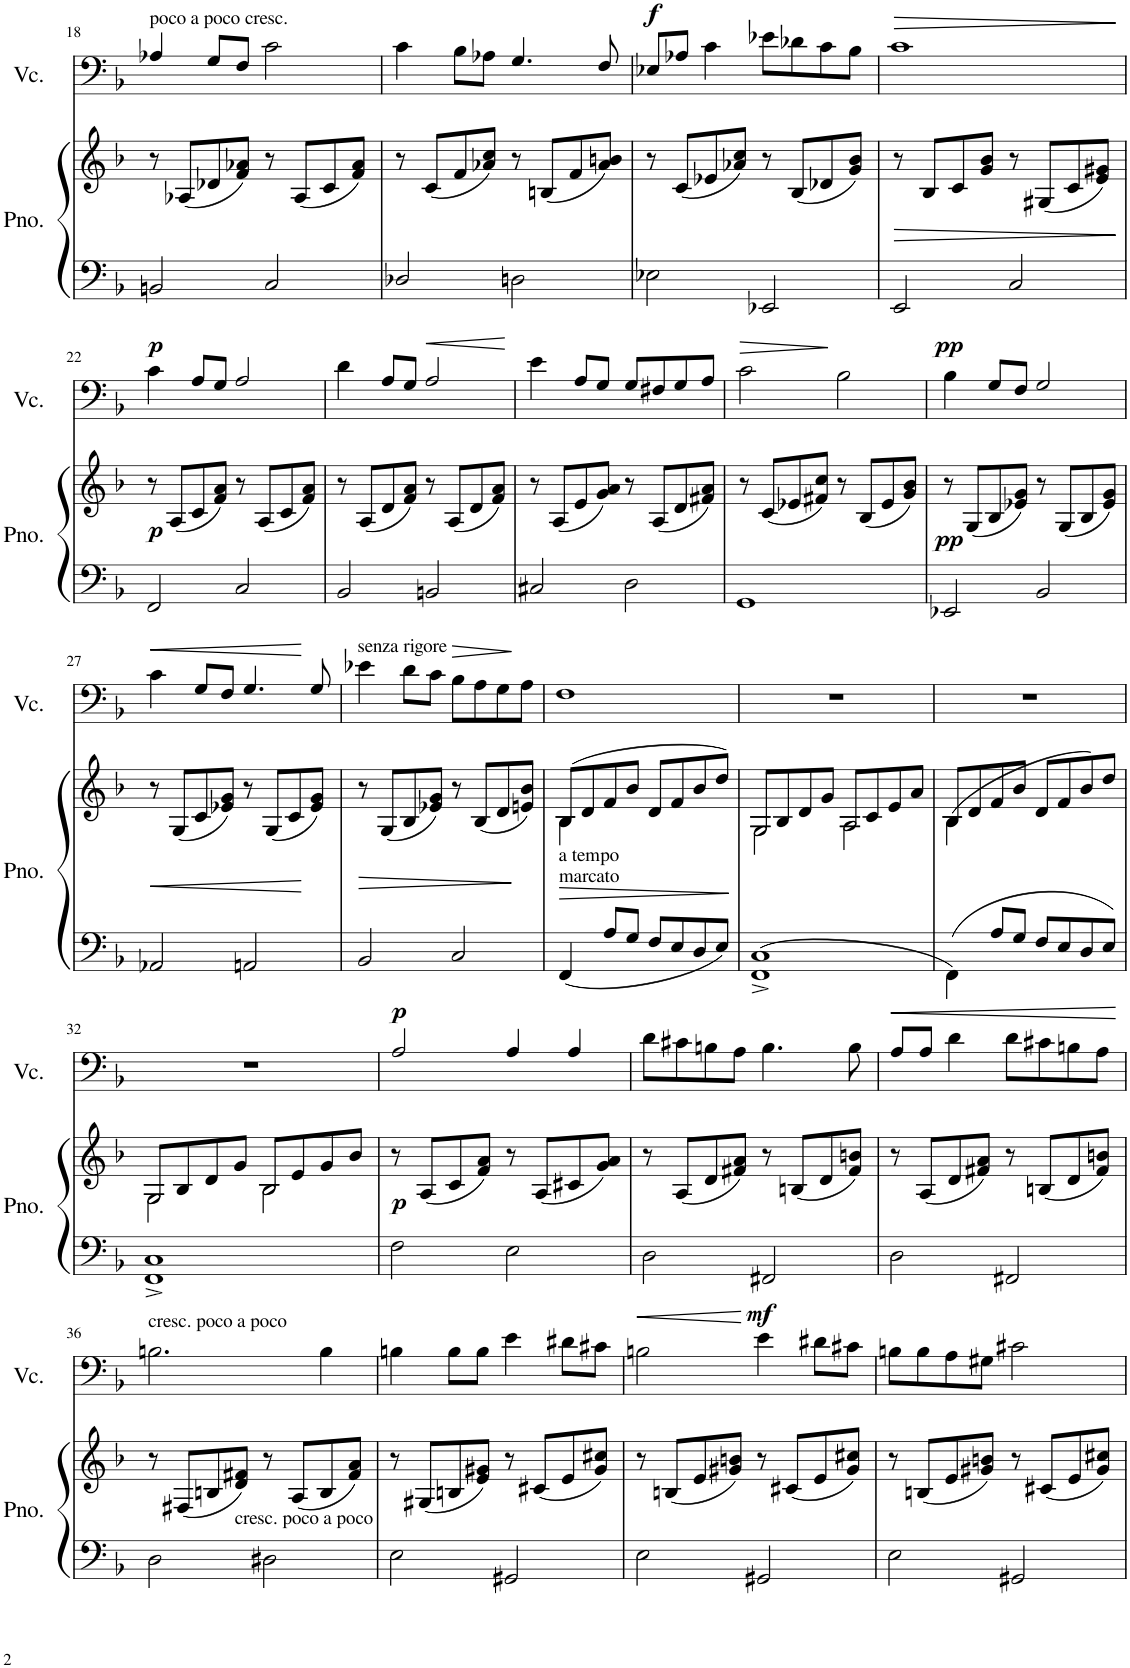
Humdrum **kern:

**kern	**kern	**dynam	**kern	**dynam
*part2	*part2	*part2	*part1	*part1
*staff3	*staff2	*staff2/3	*staff1	*staff1
*I"ピアノ	*	*	*I"Cello	*
!!LO:PB:g=z
*clefF4	*clefG2	*	*clefF4	*
*k[b-]	*k[b-]	*	*k[b-]	*
*M4/4	*M4/4	*	*M4/4	*
*met(c)	*met(c)	*	*met(c)	*
=18	=18	=18	=18	=18
!	!	!	!LO:TX:a:t=poco a poco cresc.	!
2BBn/	8r	.	4A-X/	.
.	(<8A-X/L	.	.	.
.	8d-X/	.	8G/L	.
.	8f/ 8a-X/J)	.	8F/J	.
2C/	8r	.	2c\	.
.	(<8A-/L	.	.	.
.	8c/	.	.	.
.	8f/ 8a-/J)	.	.	.
=19	=19	=19	=19	=19
2D-X/	8r	.	4c\	.
.	(<8c/L	.	.	.
.	8f/	.	8B-\L	.
.	8a-X/ 8cc/J)	.	8A-X\J	.
2Dn\	8r	.	4.G/	.
.	(<8Bn/L	.	.	.
.	8f/	.	.	.
.	8a-/ 8bn/J)	.	8F/	.
=20	=20	=20	=20	=20
!	!	!	!	!LO:DY:a
2E-X\	8r	.	8E-X/L	f
.	(<8c/L	.	8A-X/J	.
.	8e-X/	.	4c\	.
.	8a-X/ 8cc/J)	.	.	.
2EE-X/	8r	.	8e-X\L	.
.	(8B-/L	.	8d-X\	.
.	8d-X/	.	8c\	.
.	8g/ 8b-/J)	.	8B-\J	.
=21	=21	=21	=21	=21
!	!	!	!	!LO:HP:b
2EE/	8r	.	1c	>
.	8B-/L	.	.	.
.	8c/	.	.	.
.	8g/ 8b-/J	.	.	.
2C/	8r	.	.	.
.	(8G#X/L	.	.	.
.	8c/	.	.	.
.	8e/ 8g#X/J)	.	.	.
.	.	.	.	]
!!LO:LB:g=z
=22	=22	=22	=22	=22
!	!	!LO:DY:b	!	!LO:DY:a
2FF/	8r	p	4c\	p
.	(<8A/L	.	.	.
.	8c/	.	8A/L	.
.	8f/ 8a/J)	.	8G/J	.
2C/	8r	.	2A/	.
.	(<8A/L	.	.	.
.	8c/	.	.	.
.	8f/ 8a/J)	.	.	.
=23	=23	=23	=23	=23
2BB-/	8r	.	4d\	.
.	(<8A/L	.	.	.
.	8d/	.	8A/L	.
.	8f/ 8a/J)	.	8G/J	.
!	!	!	!	!LO:HP:b
2BBn/	8r	.	2A/	<
.	(<8A/L	.	.	.
.	8d/	.	.	.
.	8f/ 8a/J)	.	.	.
.	.	.	.	[
=24	=24	=24	=24	=24
2C#X/	8r	.	4e\	.
.	(<8A/L	.	.	.
.	8e/	.	8A/L	.
.	8g/ 8a/J)	.	8G/J	.
2D\	8r	.	8G/L	.
.	(<8A/L	.	8F#X/	.
.	8d/	.	8G/	.
.	8f#X/ 8a/J)	.	8A/J	.
=25	=25	=25	=25	=25
!	!	!	!	!LO:HP:b
1GG	8r	.	2c\	>
.	(<8c/L	.	.	.
.	8e-X/	.	.	.
.	8f#X/ 8cc/J)	.	.	.
.	8r	.	2B-\	]
.	(<8B-/L	.	.	.
.	8e-/	.	.	.
.	8g/ 8b-/J)	.	.	.
=26	=26	=26	=26	=26
!	!	!LO:DY:b	!	!LO:DY:a
2EE-X/	8r	pp	4B-\	pp
.	(<8G/L	.	.	.
.	8B-/	.	8G/L	.
.	8e-X/ 8g/J)	.	8F/J	.
2BB-/	8r	.	2G/	.
.	(<8G/L	.	.	.
.	8B-/	.	.	.
.	8e-/ 8g/J)	.	.	.
!!LO:LB:g=z
=27	=27	=27	=27	=27
!	!	!LO:HP:b	!	!LO:HP:b
2AA-X/	8r	<	4c\	<
.	(<8G/L	.	.	.
.	8c/	.	8G/L	.
.	8e-X/ 8g/J)	.	8F/J	.
2AAn/	8r	.	4.G/	.
.	(<8G/L	.	.	.
.	8c/	.	.	.
.	8e-/ 8g/J)	[	8G/	[
=28	=28	=28	=28	=28
!	!	!	!LO:TX:a:t=senza rigore	!
!	!	!LO:HP:b	!	!
2BB-/	8r	>	4e-X\	.
.	(<8G/L	.	.	.
.	8B-/	.	8d\L	.
.	8e-X/ 8g/J)	.	8c\J	.
!	!	!	!	!LO:HP:b
2C/	8r	.	8B-\L	>
.	(<8B-/L	.	8A\	.
.	8d/	.	8G\	.
.	8en/ 8b-/J)	]	8A\J	]
=29	=29	=29	=29	=29
*	*^	*	*	*
!LO:TX:a:t=a tempo	!	!	!	!	!
!LO:TX:a:t=marcato	!	!	!	!	!
4FF/	(8B-/L	4B-\	.	1F	.
.	8d/	.	.	.	.
8A/L	8f/	2.ryy	.	.	.
8G/J	8b-/J	.	.	.	.
8F/L	8d/L	.	.	.	.
8E/	8f/	.	.	.	.
8D/	8b-/	.	.	.	.
8E/J	8dd/J)	.	.	.	.
=30	=30	=30	=30	=30	=30
!	!LO:N:head=open	!	!	!	!
1FF^ 1C^	8G/L	2G\	.	1r	.
.	8B-/	.	.	.	.
.	8d/	.	.	.	.
.	8g/J	.	.	.	.
!	!LO:N:head=open	!	!	!	!
.	8A/L	2A\	.	.	.
.	8c/	.	.	.	.
.	8e/	.	.	.	.
.	8a/J	.	.	.	.
=31	=31	=31	=31	=31	=31
4FF\	8B-/L	4B-\	.	1r	.
.	8d/	.	.	.	.
8A/L	8f/	2.ryy	.	.	.
8G/J	8b-/J	.	.	.	.
8F/L	8d/L	.	.	.	.
8E/	8f/	.	.	.	.
8D/	8b-/	.	.	.	.
8E/J	8dd/J	.	.	.	.
!!LO:LB:g=z
=32	=32	=32	=32	=32	=32
!	!LO:N:head=open	!	!	!	!
1FF^ 1C^	8G/L	2G\	.	1r	.
.	8B-/	.	.	.	.
.	8d/	.	.	.	.
.	8g/J	.	.	.	.
!	!LO:N:head=open	!	!	!	!
.	8B-/L	2B-\	.	.	.
.	8e/	.	.	.	.
.	8g/	.	.	.	.
.	8b-/J	.	.	.	.
*	*v	*v	*	*	*
=33	=33	=33	=33	=33
!	!	!LO:DY:b	!	!LO:DY:a
2F\	8r	p	2B-/	p
.	(<8A/L	.	.	.
.	8c/	.	.	.
.	8f/ 8a/J)	.	.	.
2E\	8r	.	4A/	.
.	(<8A/L	.	.	.
.	8c#X/	.	4A/	.
.	8g/ 8a/J)	.	.	.
=34	=34	=34	=34	=34
2D\	8r	.	8d\L	.
.	(<8A/L	.	8c#X\	.
.	8d/	.	8Bn\	.
.	8f#X/ 8a/J)	.	8A\J	.
2FF#X/	8r	.	4.B\	.
.	(<8Bn/L	.	.	.
.	8d/	.	.	.
.	8f#/ 8bn/J)	.	8B\	.
=35	=35	=35	=35	=35
!	!	!	!	!LO:HP:b
2D\	8r	.	8A/L	<
.	(<8A/L	.	8A/J	.
.	8d/	.	4d\	.
.	8f#X/ 8a/J)	.	.	.
2FF#X/	8r	.	8d\L	.
.	(<8Bn/L	.	8c#X\	.
.	8d/	.	8Bn\	.
.	8f#/ 8bn/J)	.	8A\J	.
.	.	.	.	[
!!LO:LB:g=z
=36	=36	=36	=36	=36
!	!	!	!LO:TX:a:t=cresc. poco a poco	!
2D\	8r	.	2.Bn\	.
.	(<8F#X/L	.	.	.
.	8Bn/	.	.	.
!	!LO:TX:b:t=cresc. poco a poco	!	!	!
.	8d/ 8f#X/J)	.	.	.
2D#X\	8r	.	.	.
.	(<8A/L	.	.	.
.	8B/	.	4B\	.
.	8f#/ 8a/J)	.	.	.
=37	=37	=37	=37	=37
2E\	8r	.	4Bn\	.
.	(<8G#X/L	.	.	.
.	8Bn/	.	8B\L	.
.	8e/ 8g#X/J)	.	8B\J	.
2GG#X/	8r	.	4e\	.
.	(<8c#X/L	.	.	.
.	8e/	.	8d#X\L	.
.	8g#/ 8cc#X/J)	.	8c#X\J	.
=38	=38	=38	=38	=38
!	!	!	!	!LO:HP:b
2E\	8r	.	2Bn\	<
.	(<8Bn/L	.	.	.
.	8e/	.	.	.
.	8g#X/ 8bn/J)	.	.	.
!	!	!	!	!LO:DY:n=1:a
2GG#X/	8r	.	4e\	[ mf
.	(<8c#X/L	.	.	.
.	8e/	.	8d#X\L	.
.	8g#/ 8cc#X/J)	.	8c#X\J	.
=39	=39	=39	=39	=39
2E\	8r	.	8Bn\L	.
.	(<8Bn/L	.	8B\	.
.	8e/	.	8A\	.
.	8g#X/ 8bn/J)	.	8G#X\J	.
2GG#X/	8r	.	2c#X\	.
.	(<8c#X/L	.	.	.
.	8e/	.	.	.
.	8g#/ 8cc#X/J)	.	.	.
=	=	=	=	=
*-	*-	*-	*-	*-
